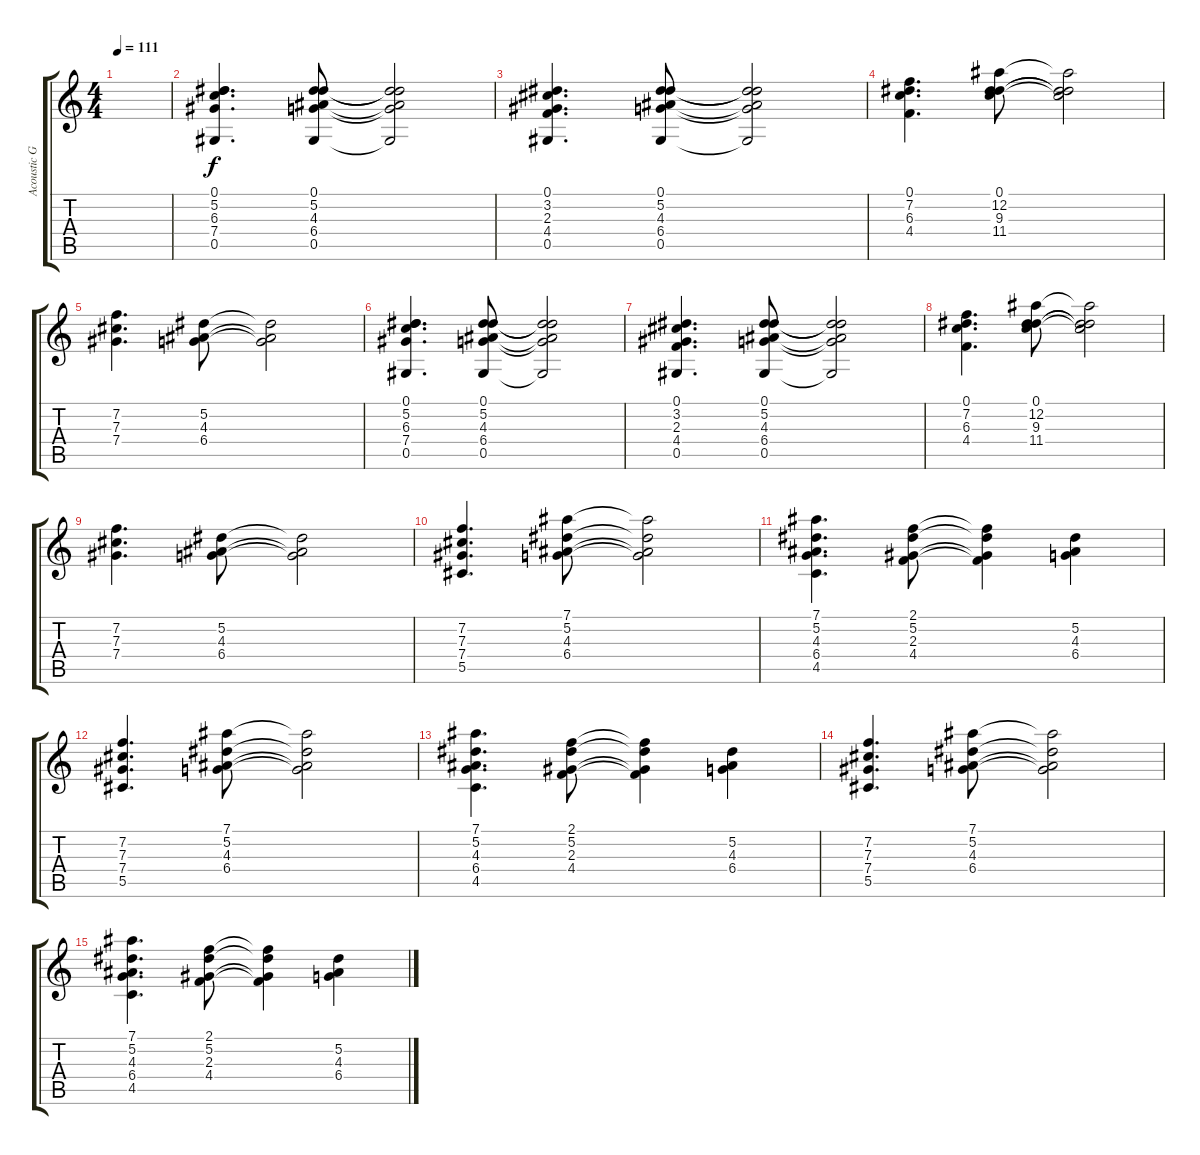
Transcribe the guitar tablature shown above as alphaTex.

\track ("Acoustic Guitar" "Acoustic G") {instrument acousticguitarsteel}
\staff {score tabs}
\tuning (Eb4 Bb3 Gb3 Db3 Ab2 Eb2) {hide}
\ts (4 4)
\tempo 111
\clef g2
\ks c
|
(0.1 5.2 6.3 7.4 0.5).4{d} (0.1 5.2 4.3 6.4 0.5).8 (0.1{t} 5.2{t} 4.3{t} 6.4{t} 0.5{t}).2 |
(0.1 3.2 2.3 4.4 0.5).4{d} (0.1 5.2 4.3 6.4 0.5).8 (0.1{t} 5.2{t} 4.3{t} 6.4{t} 0.5{t}).2 |
(0.1 7.2 6.3 4.4).4{d} (0.1 12.2 9.3 11.4).8 (0.1{t} 12.2{t} 9.3{t} 11.4{t}).2 |
(7.2 7.3 7.4).4{d} (5.2 4.3 6.4).8 (5.2{t} 4.3{t} 6.4{t}).2 |
(0.1 5.2 6.3 7.4 0.5).4{d} (0.1 5.2 4.3 6.4 0.5).8 (0.1{t} 5.2{t} 4.3{t} 6.4{t} 0.5{t}).2 |
(0.1 3.2 2.3 4.4 0.5).4{d} (0.1 5.2 4.3 6.4 0.5).8 (0.1{t} 5.2{t} 4.3{t} 6.4{t} 0.5{t}).2 |
(0.1 7.2 6.3 4.4).4{d} (0.1 12.2 9.3 11.4).8 (0.1{t} 12.2{t} 9.3{t} 11.4{t}).2 |
(7.2 7.3 7.4).4{d} (5.2 4.3 6.4).8 (5.2{t} 4.3{t} 6.4{t}).2 |
(7.2 7.3 7.4 5.5).4{d} (7.1 5.2 4.3 6.4).8 (7.1{t} 5.2{t} 4.3{t} 6.4{t}).2 |
(7.1 5.2 4.3 6.4 4.5).4{d} (2.1 5.2 2.3 4.4).8 (2.1{t} 5.2{t} 2.3{t} 4.4{t}).4 (5.2 4.3 6.4).4 |
(7.2 7.3 7.4 5.5).4{d} (7.1 5.2 4.3 6.4).8 (7.1{t} 5.2{t} 4.3{t} 6.4{t}).2 |
(7.1 5.2 4.3 6.4 4.5).4{d} (2.1 5.2 2.3 4.4).8 (2.1{t} 5.2{t} 2.3{t} 4.4{t}).4 (5.2 4.3 6.4).4 |
(7.2 7.3 7.4 5.5).4{d} (7.1 5.2 4.3 6.4).8 (7.1{t} 5.2{t} 4.3{t} 6.4{t}).2 |
(7.1 5.2 4.3 6.4 4.5).4{d} (2.1 5.2 2.3 4.4).8 (2.1{t} 5.2{t} 2.3{t} 4.4{t}).4 (5.2 4.3 6.4).4
